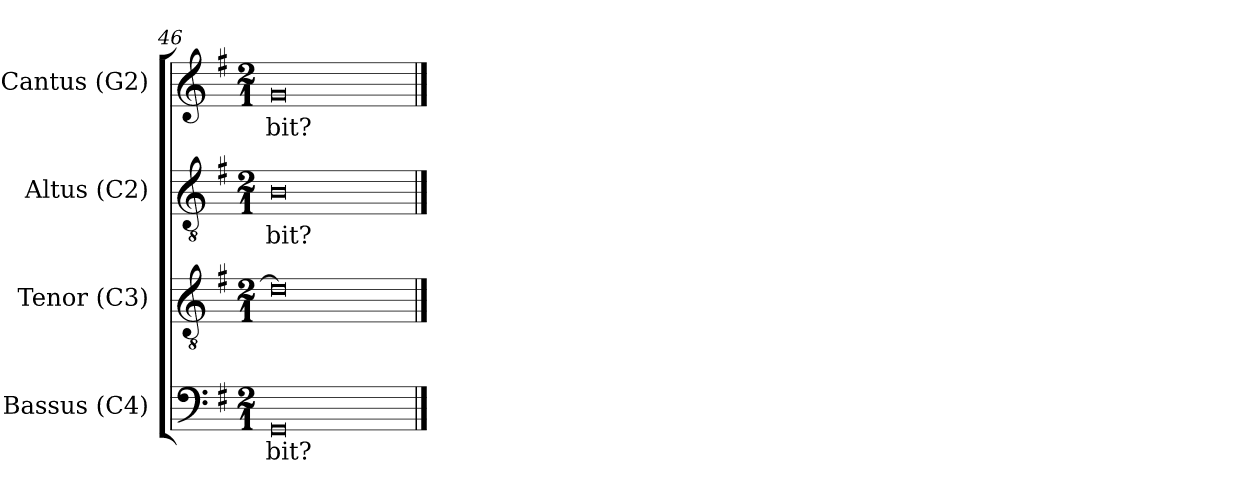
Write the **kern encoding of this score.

**kern	**text	**kern	**kern	**text	**kern	**text
*part4	*part4	*part3	*part2	*part2	*part1	*part1
*staff4	*staff4	*staff3	*staff2	*staff2	*staff1	*staff1
*I"Bassus (C4)	*	*I"Tenor (C3)	*I"Altus (C2)	*	*I"Cantus (G2)	*
*I'B.	*	*I'T.	*I'A.	*	*I'C.	*
*clefF4	*	*clefGv2	*clefGv2	*	*clefG2	*
*	*	*ITrd7c12	*ITrd7c12	*	*	*
*k[f#]	*	*k[f#]	*k[f#]	*	*k[f#]	*
*G:	*	*G:	*G:	*	*G:	*
*M2/1	*	*M2/1	*M2/1	*	*M2/1	*
=46	=46	=46	=46	=46	=46	=46
!	!LO:LY:b:color=#000000	!	!	!	!	!
!	!	!	!	!LO:LY:b:color=#000000	!	!
!	!	!	!	!	!	!LO:LY:b:color=#000000
0GGi	-bit?	0Di]	0BBi	-bit?	0gi	-bit?
==	==	==	==	==	==	==
*-	*-	*-	*-	*-	*-	*-
